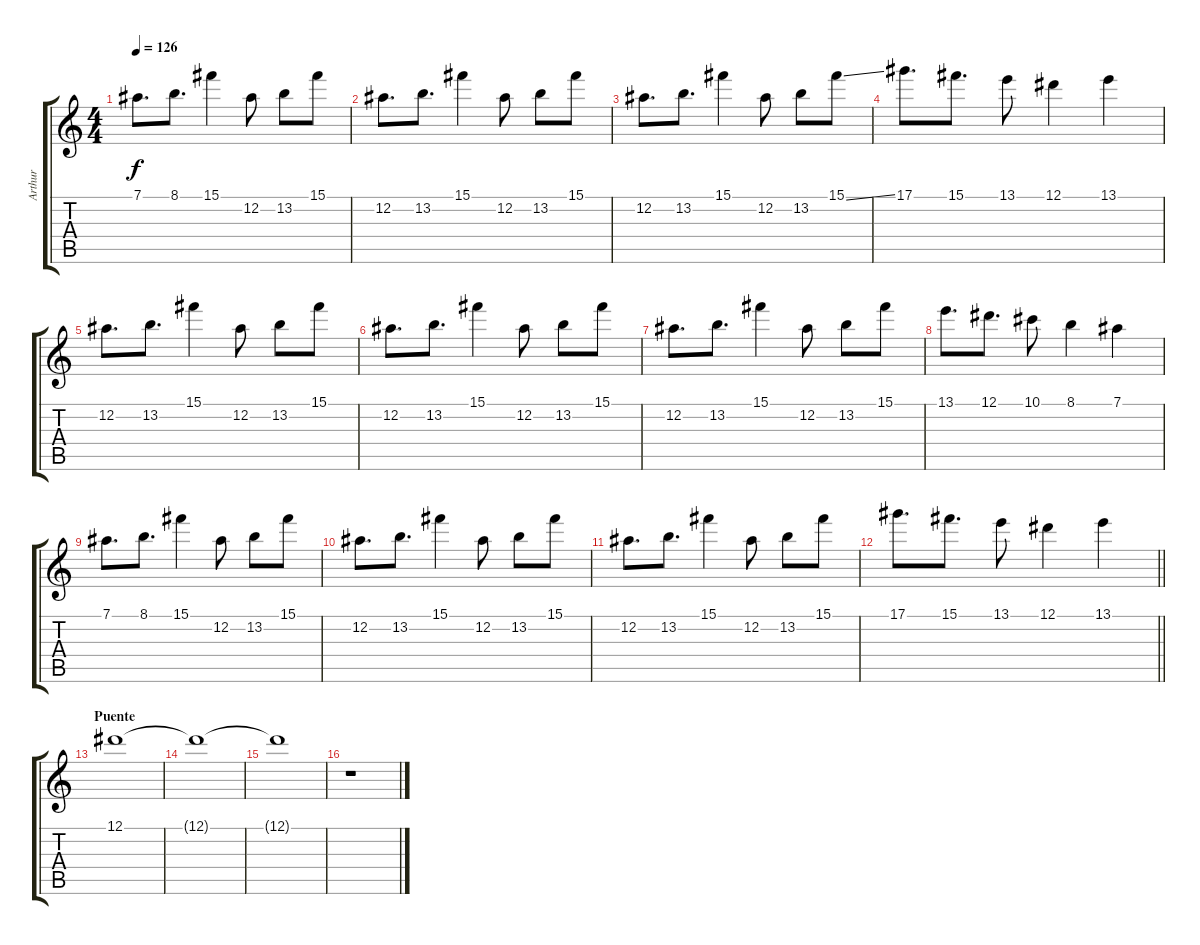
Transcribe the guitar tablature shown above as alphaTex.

\track ("Arthur" "Arthur") {instrument distortionguitar}
\staff {score tabs}
\tuning (Eb4 Bb3 Gb3 Db3 Ab2 Eb2) {hide}
\ts (4 4)
\tempo 126
\clef g2
\ks c
7.1.8{d dy f} 8.1.8{d} 15.1.4 12.2.8 13.2.8 15.1.8 |
12.2.8{d} 13.2.8{d} 15.1.4 12.2.8 13.2.8 15.1.8 |
12.2.8{d} 13.2.8{d} 15.1.4 12.2.8 13.2.8 15.1{ss}.8 |
17.1.8{d} 15.1.8{d} 13.1.8 12.1.4 13.1.4 |
12.2.8{d volume 16} 13.2.8{d} 15.1.4 12.2.8 13.2.8 15.1.8 |
12.2.8{d} 13.2.8{d} 15.1.4 12.2.8 13.2.8 15.1.8 |
12.2.8{d} 13.2.8{d} 15.1.4 12.2.8 13.2.8 15.1.8 |
13.1.8{d} 12.1.8{d} 10.1.8 8.1.4 7.1.4 |
7.1.8{d} 8.1.8{d} 15.1.4 12.2.8 13.2.8 15.1.8 |
12.2.8{d} 13.2.8{d} 15.1.4 12.2.8 13.2.8 15.1.8 |
12.2.8{d} 13.2.8{d} 15.1.4 12.2.8 13.2.8 15.1.8 |
\barLineRight lightlight
17.1.8{d} 15.1.8{d} 13.1.8 12.1.4 13.1.4 |
\section ("" "Puente")
12.1.1{volume 5} |
12.1{t}.1 |
12.1{t}.1 |
r.1
